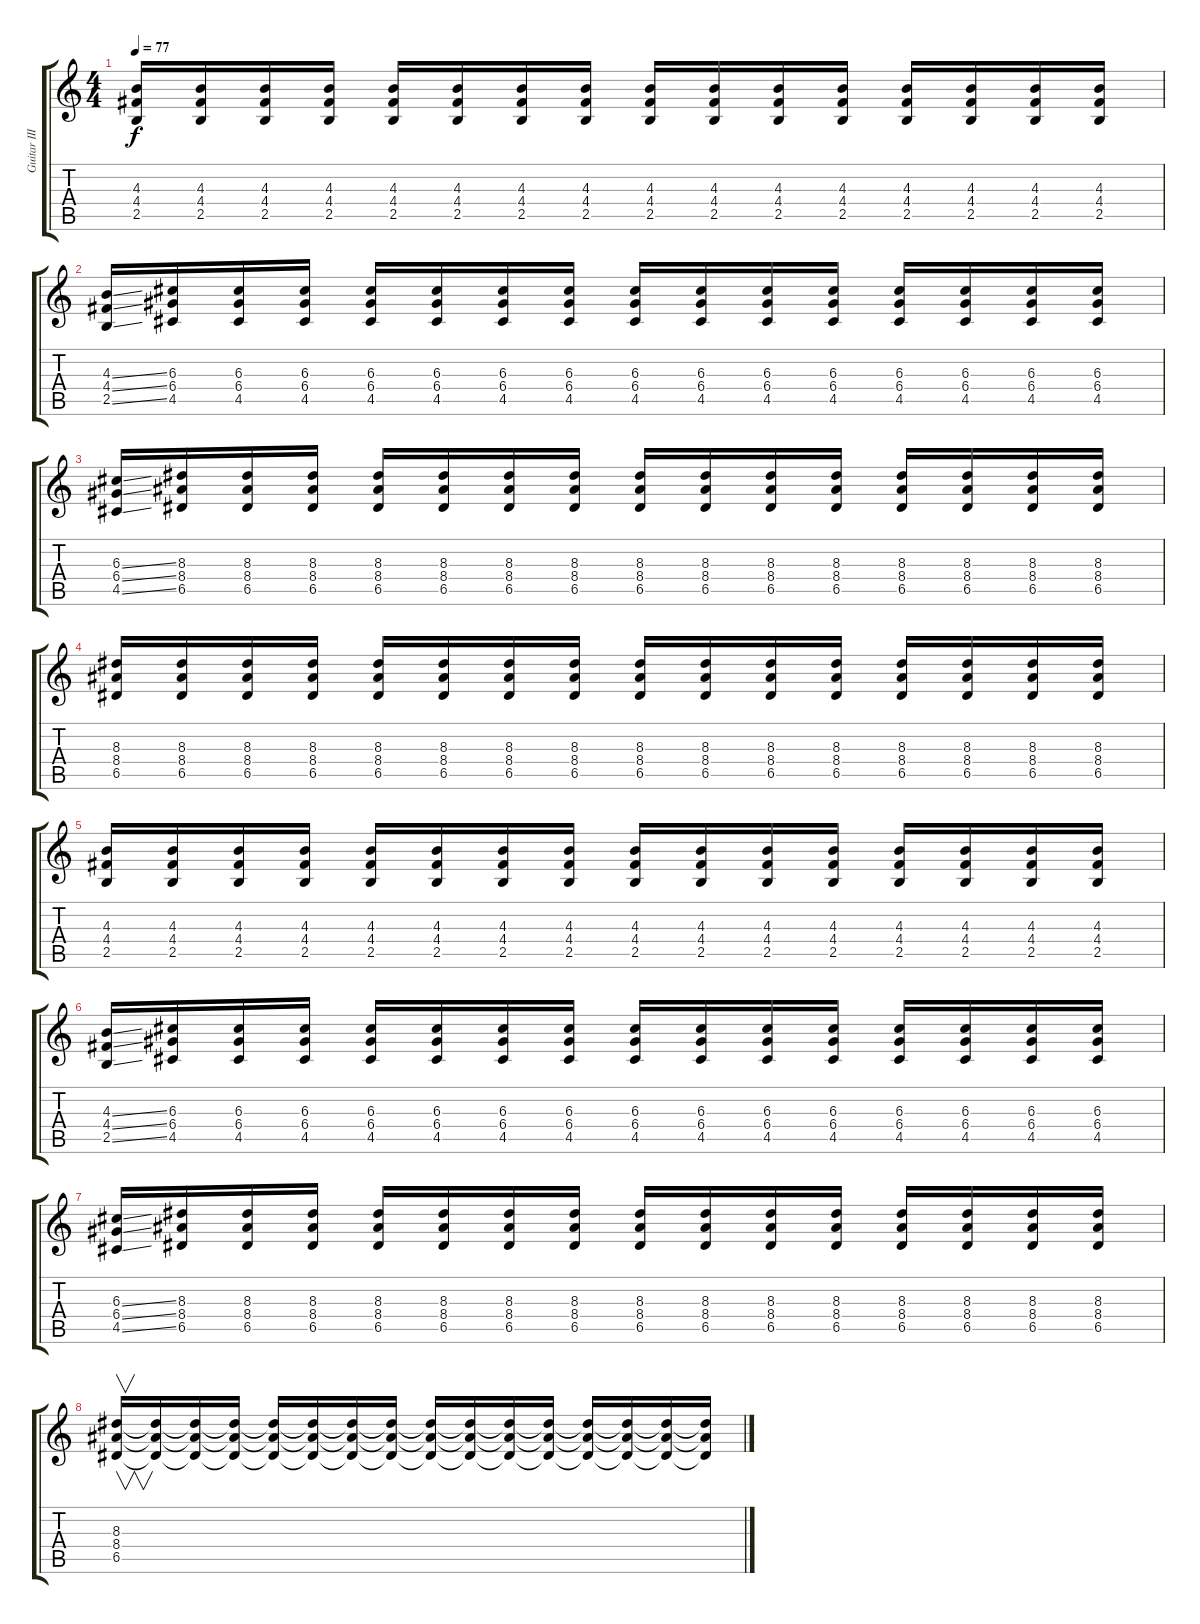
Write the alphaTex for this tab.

\track ("Guitar III" "Guitar III") {instrument distortionguitar}
\staff {score tabs}
\tuning (E4 B3 G3 D3 A2 E2) {hide}
\ts (4 4)
\tempo 77
\clef g2
\ks c
(4.3 4.4 2.5).16{dy f} (4.3 4.4 2.5).16 (4.3 4.4 2.5).16 (4.3 4.4 2.5).16 (4.3 4.4 2.5).16 (4.3 4.4 2.5).16 (4.3 4.4 2.5).16 (4.3 4.4 2.5).16 (4.3 4.4 2.5).16 (4.3 4.4 2.5).16 (4.3 4.4 2.5).16 (4.3 4.4 2.5).16 (4.3 4.4 2.5).16 (4.3 4.4 2.5).16 (4.3 4.4 2.5).16 (4.3 4.4 2.5).16 |
(4.3{ss} 4.4{ss} 2.5{ss}).16 (6.3 6.4 4.5).16 (6.3 6.4 4.5).16 (6.3 6.4 4.5).16 (6.3 6.4 4.5).16 (6.3 6.4 4.5).16 (6.3 6.4 4.5).16 (6.3 6.4 4.5).16 (6.3 6.4 4.5).16 (6.3 6.4 4.5).16 (6.3 6.4 4.5).16 (6.3 6.4 4.5).16 (6.3 6.4 4.5).16 (6.3 6.4 4.5).16 (6.3 6.4 4.5).16 (6.3 6.4 4.5).16 |
(6.3{ss} 6.4{ss} 4.5{ss}).16 (8.3 8.4 6.5).16 (8.3 8.4 6.5).16 (8.3 8.4 6.5).16 (8.3 8.4 6.5).16 (8.3 8.4 6.5).16 (8.3 8.4 6.5).16 (8.3 8.4 6.5).16 (8.3 8.4 6.5).16 (8.3 8.4 6.5).16 (8.3 8.4 6.5).16 (8.3 8.4 6.5).16 (8.3 8.4 6.5).16 (8.3 8.4 6.5).16 (8.3 8.4 6.5).16 (8.3 8.4 6.5).16 |
(8.3 8.4 6.5).16 (8.3 8.4 6.5).16 (8.3 8.4 6.5).16 (8.3 8.4 6.5).16 (8.3 8.4 6.5).16 (8.3 8.4 6.5).16 (8.3 8.4 6.5).16 (8.3 8.4 6.5).16 (8.3 8.4 6.5).16 (8.3 8.4 6.5).16 (8.3 8.4 6.5).16 (8.3 8.4 6.5).16 (8.3 8.4 6.5).16 (8.3 8.4 6.5).16 (8.3 8.4 6.5).16 (8.3 8.4 6.5).16 |
(4.3 4.4 2.5).16 (4.3 4.4 2.5).16 (4.3 4.4 2.5).16 (4.3 4.4 2.5).16 (4.3 4.4 2.5).16 (4.3 4.4 2.5).16 (4.3 4.4 2.5).16 (4.3 4.4 2.5).16 (4.3 4.4 2.5).16 (4.3 4.4 2.5).16 (4.3 4.4 2.5).16 (4.3 4.4 2.5).16 (4.3 4.4 2.5).16 (4.3 4.4 2.5).16 (4.3 4.4 2.5).16 (4.3 4.4 2.5).16 |
(4.3{ss} 4.4{ss} 2.5{ss}).16 (6.3 6.4 4.5).16 (6.3 6.4 4.5).16 (6.3 6.4 4.5).16 (6.3 6.4 4.5).16 (6.3 6.4 4.5).16 (6.3 6.4 4.5).16 (6.3 6.4 4.5).16 (6.3 6.4 4.5).16 (6.3 6.4 4.5).16 (6.3 6.4 4.5).16 (6.3 6.4 4.5).16 (6.3 6.4 4.5).16 (6.3 6.4 4.5).16 (6.3 6.4 4.5).16 (6.3 6.4 4.5).16 |
(6.3{ss} 6.4{ss} 4.5{ss}).16 (8.3 8.4 6.5).16 (8.3 8.4 6.5).16 (8.3 8.4 6.5).16 (8.3 8.4 6.5).16 (8.3 8.4 6.5).16 (8.3 8.4 6.5).16 (8.3 8.4 6.5).16 (8.3 8.4 6.5).16 (8.3 8.4 6.5).16 (8.3 8.4 6.5).16 (8.3 8.4 6.5).16 (8.3 8.4 6.5).16 (8.3 8.4 6.5).16 (8.3 8.4 6.5).16 (8.3 8.4 6.5).16 |
(8.3 8.4 6.5).16{v volume 12} (8.3{t} 8.4{t} 6.5{t}).16{volume 12} (8.3{t} 8.4{t} 6.5{t}).16{volume 11} (8.3{t} 8.4{t} 6.5{t}).16{volume 11} (8.3{t} 8.4{t} 6.5{t}).16{volume 10} (8.3{t} 8.4{t} 6.5{t}).16{volume 10} (8.3{t} 8.4{t} 6.5{t}).16{volume 9} (8.3{t} 8.4{t} 6.5{t}).16{volume 9} (8.3{t} 8.4{t} 6.5{t}).16{volume 8} (8.3{t} 8.4{t} 6.5{t}).16{volume 8} (8.3{t} 8.4{t} 6.5{t}).16{volume 7} (8.3{t} 8.4{t} 6.5{t}).16{volume 7} (8.3{t} 8.4{t} 6.5{t}).16{volume 6} (8.3{t} 8.4{t} 6.5{t}).16{volume 6} (8.3{t} 8.4{t} 6.5{t}).16{volume 5} (8.3{t} 8.4{t} 6.5{t}).16{volume 4}
